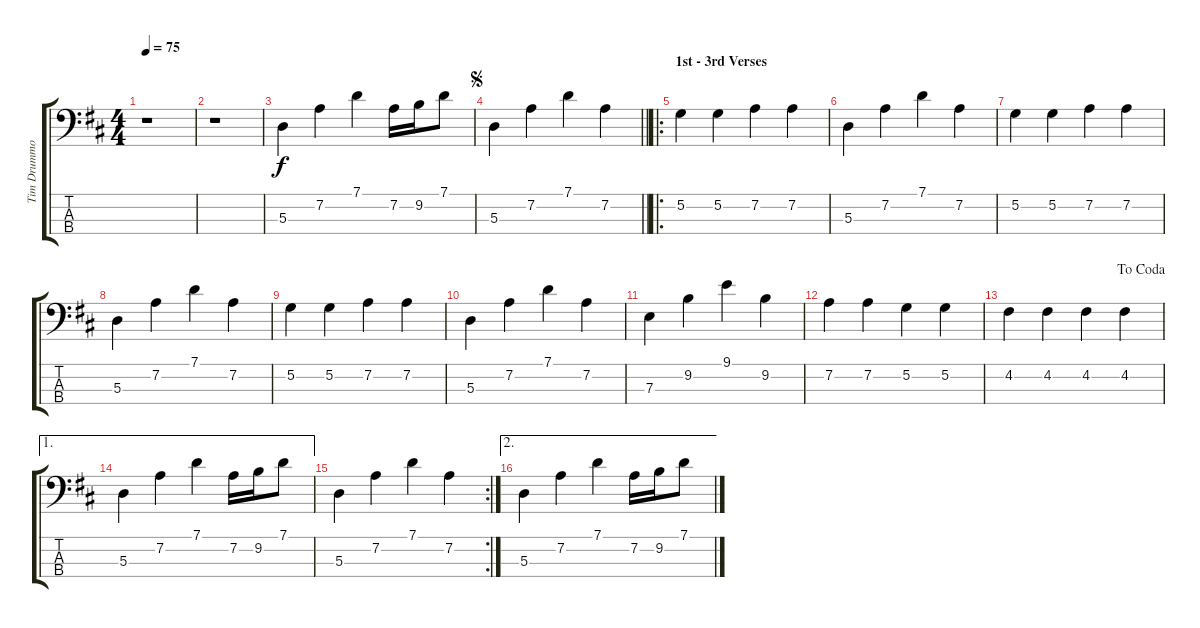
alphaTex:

\track ("Tim Drummond - Bass" "Tim Drummo") {instrument electricbassfinger}
\staff {score tabs}
\tuning (G2 D2 A1 E1) {hide}
\ts (4 4)
\tempo 75
\clef f4
\ks d
r.1{dy f instrument electricbassfinger} |
r.1 |
5.3.4 7.2.4 7.1.4 7.2.16 9.2.16 7.1.8 |
\jump segno
\barLineRight lightlight
5.3.4 7.2.4 7.1.4 7.2.4 |
\ro
\section ("" "1st - 3rd Verses")
5.2.4 5.2.4 7.2.4 7.2.4 |
5.3.4 7.2.4 7.1.4 7.2.4 |
5.2.4 5.2.4 7.2.4 7.2.4 |
5.3.4 7.2.4 7.1.4 7.2.4 |
5.2.4 5.2.4 7.2.4 7.2.4 |
5.3.4 7.2.4 7.1.4 7.2.4 |
7.3.4 9.2.4 9.1.4 9.2.4 |
7.2.4 7.2.4 5.2.4 5.2.4 |
\jump dacoda
4.2.4 4.2.4 4.2.4 4.2.4 |
\ae 1
5.3.4 7.2.4 7.1.4 7.2.16 9.2.16 7.1.8 |
\rc 2
5.3.4 7.2.4 7.1.4 7.2.4 |
\ae 2
5.3.4 7.2.4 7.1.4 7.2.16 9.2.16 7.1.8
